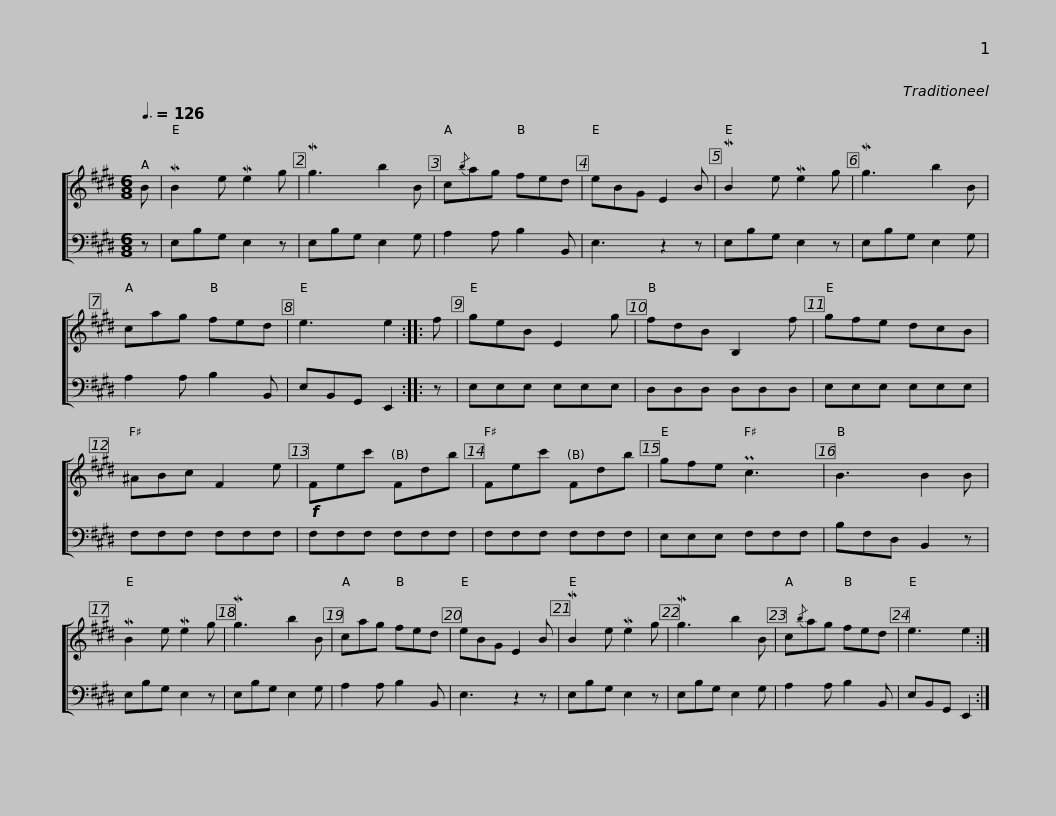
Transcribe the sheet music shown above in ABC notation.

X:1
%%score [ 1 2 ]
L:1/8
Q:3/8=126
M:6/8
I:linebreak $
K:E
V:1 treble
V:2 bass
V:1
 B | MB2 e Me2 g | Mg3 b2 B | c{/b}ag fed | eBG E2 B | %5
 MB2 e Me2 g | Mg3 b2 B | cag fed |$ e3 e2 :: f | %10
 geB E2 g | fdB B,2 f | gfe dcB | ^ABc F2 e |!f! Fec' Fdb | %15
 Fec' Fdb |$ gfe Pc3 | B3 B2 B | MB2 e Me2 g | Mg3 b2 B | %20
 cag fed | eBG E2 B | MB2 e Me2 g | Mg3 b2 B |$ c{/b}ag fed | %25
 e3 e2 :| %26
V:2
 z | E,B,G, E,2 z | E,B,G, E,2 G, | A,2 A, B,2 B,, | E,3 z2 z | %5
 E,B,G, E,2 z | E,B,G, E,2 G, | A,2 A, B,2 B,, |$ E,B,,G,, E,,2 :: z | %10
 E,E,E, E,E,E, | D,D,D, D,D,D, | E,E,E, E,E,E, | F,F,F, F,F,F, | F,F,F, F,F,F, | %15
 F,F,F, F,F,F, |$ E,E,E, F,F,F, | B,F,D, B,,2 z | E,B,G, E,2 z | E,B,G, E,2 G, | %20
 A,2 A, B,2 B,, | E,3 z2 z | E,B,G, E,2 z | E,B,G, E,2 G, |$ A,2 A, B,2 B,, | %25
 E,B,,G,, E,,2 :| %26
